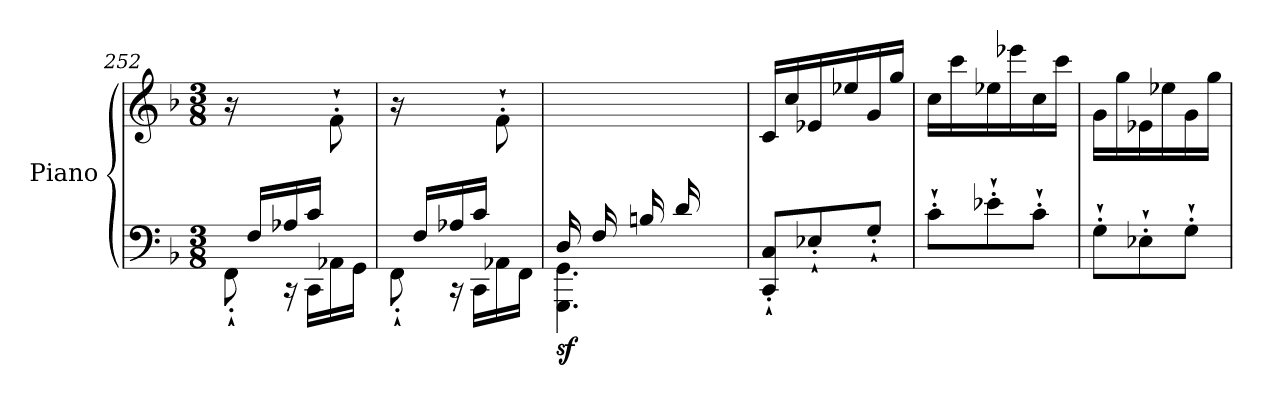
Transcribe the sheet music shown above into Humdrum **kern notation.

**kern	**kern	**dynam
*part1	*part1	*part1
*staff2	*staff1	*staff1/2
*I"Piano	*	*
*I'Pno	*	*
*clefF4	*clefG2	*
*k[b-]	*k[b-]	*
*M3/8	*M3/8	*
=252	=252	=252
*^	*	*
16ryy	8FF'`\	16r	.
(>16F/LL	.	8.ryy	.
16A-X/	16r	.	.
16c/JJ	16CC\LL	.	.
8ryy	16AA-X\	8f'`\)	.
.	16GG\JJ	.	.
=253	=253	=253	=253
16ryy	8FF'`\	16r	.
(>16F/LL	.	8.ryy	.
16A-X/	16r	.	.
16c/JJ	16CC\LL	.	.
8ryy	16AA-X\	8f'`\)	.
.	16FF\JJ	.	.
=254	=254	=254	=254
!	!	!	!LO:DY:b=2
16D/LL	4.GGG\ 4.GG\	4ryy	sf
16F/	.	.	.
16Bn/	.	.	.
16d/	.	.	.
8ryy	.	16f\	.
.	.	16bn\JJ	.
*v	*v	*	*
=255	=255	=255
8CC/'` 8C/'`L	16c/LL	.
.	16cc/	.
8E-X'`/	16e-X/	.
.	16ee-X/	.
8G'`/J	16g/	.
.	16gg/JJ	.
=256	=256	=256
8c'`\L	16cc\LL	.
.	16ccc\	.
8e-X'`\	16ee-X\	.
.	16eee-X\	.
8c'`\J	16cc\	.
.	16ccc\JJ	.
=257	=257	=257
8G'`\L	16g\LL	.
.	16gg\	.
8E-X'`\	16e-X\	.
.	16ee-X\	.
8G'`\J	16g\	.
.	16gg\JJ	.
=	=	=
*-	*-	*-
